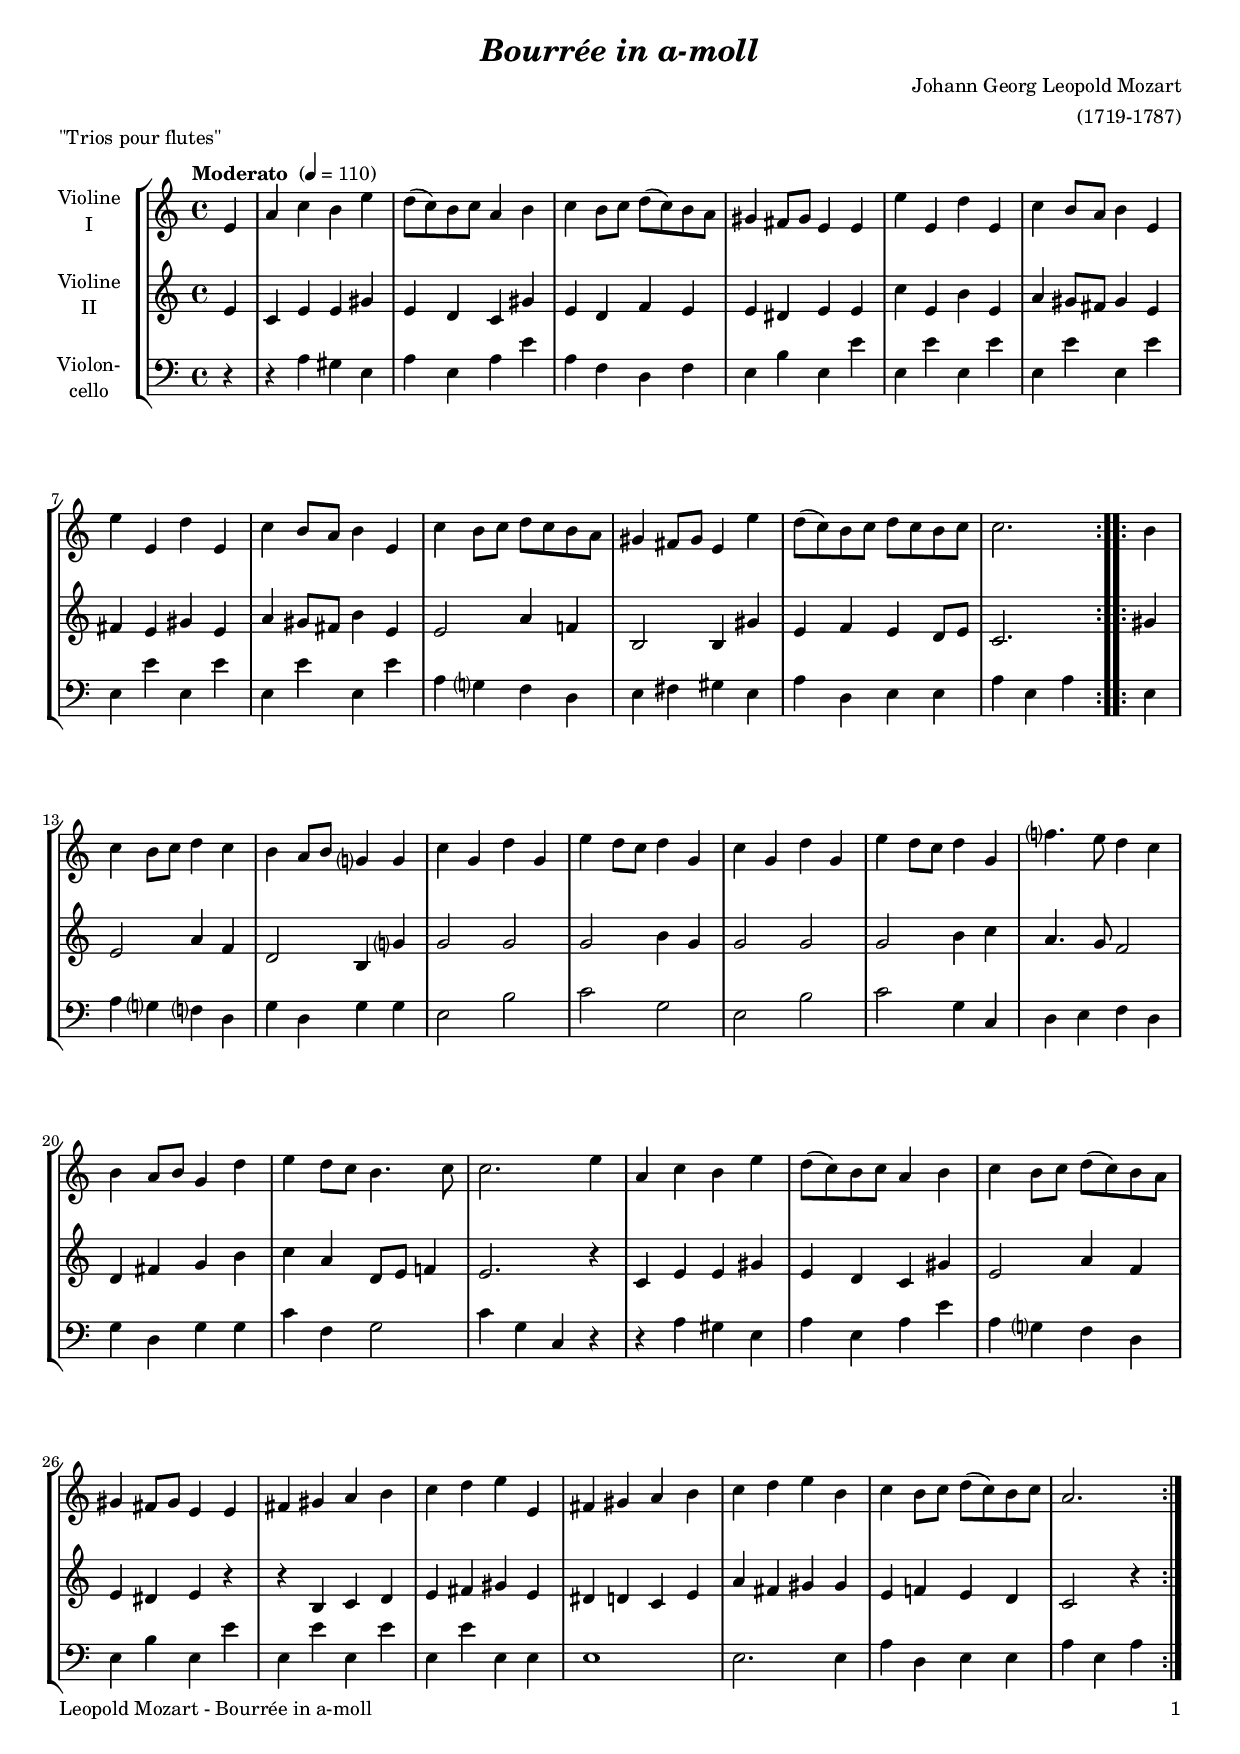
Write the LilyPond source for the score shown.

\version "2.24.1"
\include "deutsch.ly"

#(set-global-staff-size 17)

\header {
  title     = \markup \bold \italic "Bourrée in a-moll"
  composer  = "Johann Georg Leopold Mozart"
  arranger  = "(1719-1787)"
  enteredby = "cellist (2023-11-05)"
  piece     = "\"Trios pour flutes\""
}

voiceconsts = {
 \key a \minor
 \time 4/4
 \clef "treble"
% \numericTimeSignature
 \compressEmptyMeasures
  % Set default beaming for all staves
%  \set Timing.beamExceptions = #'()
%  \set Timing.baseMoment     = #(ly:make-moment 1 4)
%  \set Timing.beatStructure  = #'(1 1 1)
 \tempo "Moderato " 4=110
}

mivl = "violin"
miba = "cello"

va = \relative c' {
  \voiceconsts

  \repeat volta 2 {
    \partial 4 e4
    a c h e
    d8( c) h c a4 h
    c h8 c d( c) h a
    gis4 fis8 gis e4 e

    e' e, d' e,
    c' h8 a h4 e,
    e' e, d' e,
    c' h8 a h4 e,

    c' h8 c d c h a
    gis4 fis8 gis e4 e'
    d8( c) h c d c h c
    c2.
  }

  \repeat volta 2 {
    h4

    c h8 c d4 c
    h a8 h g?4 g
    c g d' g,
    e' d8 c d4 g,

    c4 g d' g,
    e' d8 c d4 g,
    f'?4. e8 d4 c
    h a8 h g4 d'

    e d8 c h4. c8
    c2. e4
    a, c h e
    d8( c) h c a4 h

    c h8 c d( c) h a
    gis4 fis8 gis e4 e
    fis gis a h
    c d e e,

    fis gis a h
    c d e h
    c h8 c d( c) h c
    \partial 2. a2.
  }
}

vb = \relative c' {
  \voiceconsts
  
  \repeat volta 2 {
    \partial 4 e4
    c e e gis
    e d c gis'
    e d f e
    e dis e e

    c' e, h' e,
    a gis8 fis gis4 e
    fis e gis e
    a gis8 fis h4 e,

    e2 a4 f!
    h,2 h4 gis'
    e f e d8 e
    c2.
  }

  \repeat volta 2 {
    gis'4

    e2 a4 f
    d2 h4 g'?
    g2 g
    g h4 g

    g2 g
    g h4 c
    a4. g8 f2
    d4 fis g h

    c a d,8 e f!4
    e2. r4
    c e e gis
    e d c gis'

    e2 a4 f
    e dis e r
    r h c d
    e fis gis e

    dis d c e
    a fis gis gis
    e f! e d
    \partial 2. c2 r4
  }
}

vc = \relative c' {
  \voiceconsts
  \clef "bass"
  
  \repeat volta 2 {
    \partial 4 r4
    r a gis e
    a e a e'
    a, f d f
    e h' e, e'

    e, e' e, e'
    e, e' e, e'
    e, e' e, e'
    e, e' e, e'

    a, g? f d
    e fis gis e
    a d, e e
    a e a
  }

  \repeat volta 2 {
    e

    a g? f? d
    g d g g
    e2 h'
    c g

    e h'
    c g4 c,
    d e f d
    g d g g

    c f, g2
    c4 g c, r
    r a' gis e
    a e a e'

    a, g? f d
    e h' e, e'
    e, e' e, e'
    e, e' e, e

    e1
    e2. e4
    a d, e e
    \partial 2. a e a
  }
}


music = \new StaffGroup <<
      \new Staff {
        \set Staff.midiInstrument = \mivl
        \set Staff.instrumentName = \markup \center-column { "Violine" "I" }
        \transpose a a { \va }
      }
      
      \new Staff {
        \set Staff.midiInstrument = \mivl
        \set Staff.instrumentName = \markup \center-column { "Violine" "II" }
        \transpose a a { \vb }
      }
      
      \new Staff {
        \set Staff.midiInstrument = \miba
        \set Staff.instrumentName = \markup \center-column { "Violon-" "cello" }
        \transpose a a { \vc }
      }
>>

\book {
  \paper {
    print-page-number = ##t
    print-first-page-number = ##t
    ragged-last-bottom = ##f
    oddHeaderMarkup = \markup \null
    evenHeaderMarkup = \markup \null
    oddFooterMarkup = \markup {
      \fill-line {
        \if \should-print-page-number
        "Leopold Mozart - Bourrée in a-moll" \fromproperty #'page:page-number-string
      }
    }
    evenFooterMarkup = \oddFooterMarkup
  } \score {
    \music
    \layout {}
  }

  \score {
    \unfoldRepeats \music

    \midi {
      \context {
        \Score
      }
    }
  }
}